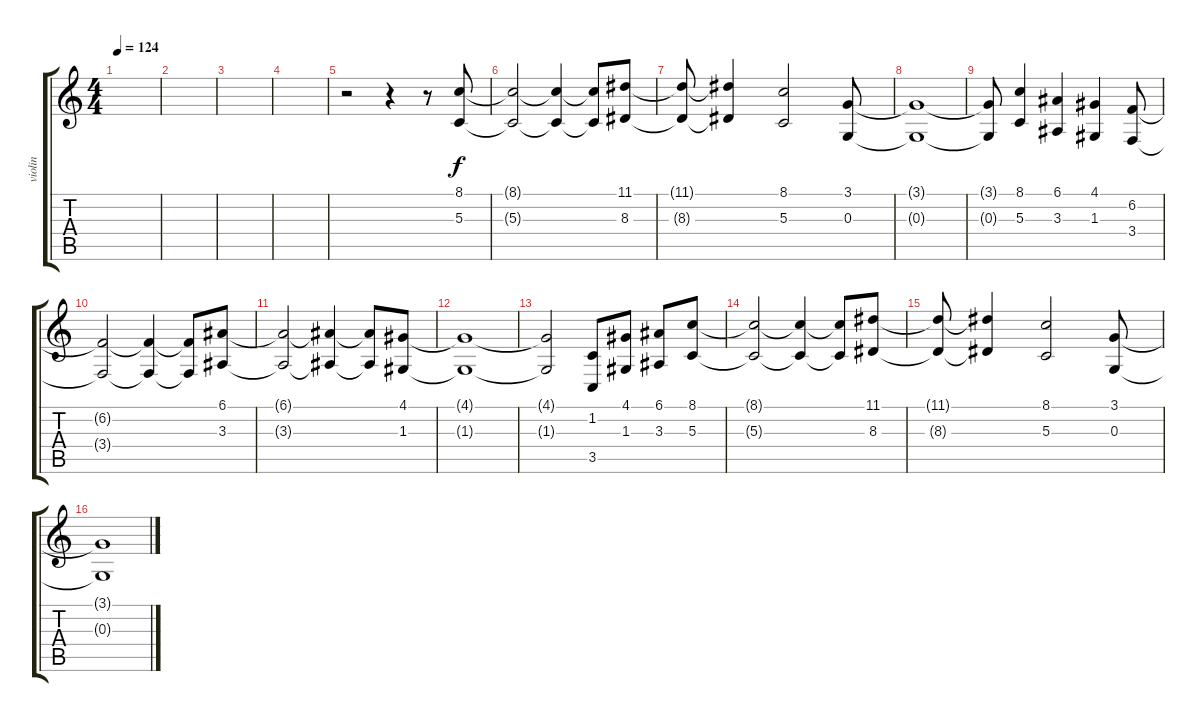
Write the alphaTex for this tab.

\track ("violin" "violin") {instrument violin}
\staff {score tabs}
\tuning (E4 B3 G3 D3 A2 E2) {hide}
\ts (4 4)
\tempo 124
\clef g2
\ks c
|
|
|
|
r.2 r.4 r.8 (8.1 5.3).8 |
(8.1{t} 5.3{t}).2 (8.1{t} 5.3{t}).4 (8.1{t} 5.3{t}).8 (11.1 8.3).8 |
(11.1{t} 8.3{t}).8 (11.1{t} 8.3{t}).4 (8.1 5.3).2 (3.1 0.3).8 |
(3.1{t} 0.3{t}).1 |
(3.1{t} 0.3{t}).8 (8.1 5.3).4 (6.1 3.3).4 (4.1 1.3).4 (6.2 3.4).8 |
(6.2{t} 3.4{t}).2 (6.2{t} 3.4{t}).4 (6.2{t} 3.4{t}).8 (6.1 3.3).8 |
(6.1{t} 3.3{t}).2 (6.1{t} 3.3{t}).4 (6.1{t} 3.3{t}).8 (4.1 1.3).8 |
(4.1{t} 1.3{t}).1 |
(4.1{t} 1.3{t}).2 (1.2 3.5).8 (4.1 1.3).8 (6.1 3.3).8 (8.1 5.3).8 |
(8.1{t} 5.3{t}).2 (8.1{t} 5.3{t}).4 (8.1{t} 5.3{t}).8 (11.1 8.3).8 |
(11.1{t} 8.3{t}).8 (11.1{t} 8.3{t}).4 (8.1 5.3).2 (3.1 0.3).8 |
(3.1{t} 0.3{t}).1
